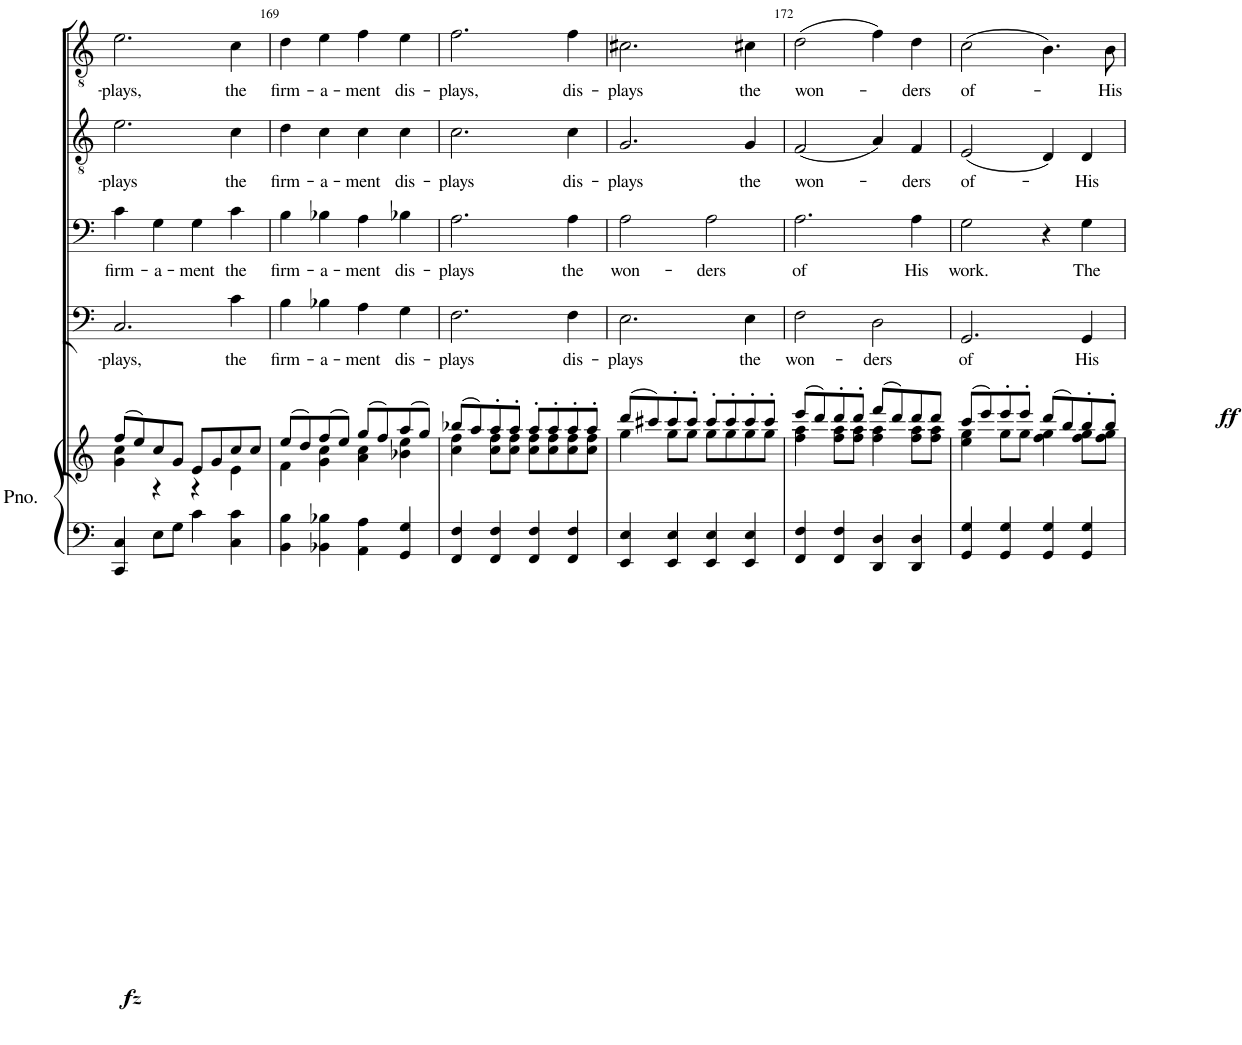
**kern	**kern	**dynam	**kern	**text	**kern	**text	**dynam	**kern	**text	**kern	**text
*part5	*part5	*part5	*part4	*part4	*part3	*part3	*part3	*part2	*part2	*part1	*part1
*staff6	*staff5	*staff5/6	*staff4	*staff4	*staff3	*staff3	*staff3	*staff2	*staff2	*staff1	*staff1
*I"Piano	*	*	*I"Bass	*	*I"Bass	*	*	*I"Tenor	*	*I"Bass	*
*I'Pno.	*	*	*I'B	*	*I'B	*	*	*I'T	*	*I'B	*
!!LO:PB:g=z
*clefF4	*clefG2	*	*clefF4	*	*clefF4	*	*	*clefGv2	*	*clefGv2	*
*k[]	*k[]	*	*k[]	*	*k[]	*	*	*k[]	*	*k[]	*
*M4/4	*M4/4	*	*M4/4	*	*M4/4	*	*	*M4/4	*	*M4/4	*
*met(c|)	*met(c|)	*	*met(c|)	*	*met(c|)	*	*	*met(c|)	*	*met(c|)	*
=168	=168	=168	=168	=168	=168	=168	=168	=168	=168	=168	=168
*	*^	*	*	*	*	*	*	*	*	*	*
!	!	!	!LO:DY:b=2	!	!LO:LY:b	!	!LO:LY:b	!	!	!LO:LY:b	!	!LO:LY:b
4CC/ 4C/	(8ff/L	4g\ 4cc\	fz	2.C/	-plays,	4c\	firm-	.	2.e\	-plays	2.e\	-plays,
.	8ee/)	.	.	.	.	.	.	.	.	.	.	.
!	!	!	!	!	!	!	!LO:LY:b	!	!	!	!	!
8E\L	8cc/	4r	.	.	.	4G\	-a-	.	.	.	.	.
8G\J	8g/J	.	.	.	.	.	.	.	.	.	.	.
!	!	!	!	!	!	!	!LO:LY:b	!	!	!	!	!
4c\	8e/L	4r	.	.	.	4G\	-ment	.	.	.	.	.
.	8g/	.	.	.	.	.	.	.	.	.	.	.
!	!	!	!	!	!LO:LY:b	!	!LO:LY:b	!	!	!LO:LY:b	!	!LO:LY:b
4C\ 4c\	8cc/	4e\	.	4c\	the	4c\	the	.	4c\	the	4c\	the
.	8cc/J	.	.	.	.	.	.	.	.	.	.	.
=169	=169	=169	=169	=169	=169	=169	=169	=169	=169	=169	=169	=169
!	!	!	!	!	!LO:LY:b	!	!LO:LY:b	!	!	!LO:LY:b	!	!LO:LY:b
4BB\ 4B\	(8ee/L	4f\	.	4B\	firm-	4B\	firm-	.	4d\	firm-	4d\	firm-
.	8dd/)	.	.	.	.	.	.	.	.	.	.	.
!	!	!	!	!	!LO:LY:b	!	!LO:LY:b	!	!	!LO:LY:b	!	!LO:LY:b
4BB-X\ 4B-X\	(8ff/	4g\ 4cc\	.	4B-X\	-a-	4B-X\	-a-	.	4c\	-a-	4e\	-a-
.	8ee/J)	.	.	.	.	.	.	.	.	.	.	.
!	!	!	!	!	!LO:LY:b	!	!LO:LY:b	!	!	!LO:LY:b	!	!LO:LY:b
4AA\ 4A\	(8gg/L	4a\ 4cc\	.	4A\	-ment	4A\	-ment	.	4c\	-ment	4f\	-ment
.	8ff/)	.	.	.	.	.	.	.	.	.	.	.
!	!	!	!	!	!LO:LY:b	!	!LO:LY:b	!	!	!LO:LY:b	!	!LO:LY:b
4GG/ 4G/	(8aa/	4b-X\ 4ee\	.	4G\	dis-	4B-X\	dis-	.	4c\	dis-	4e\	dis-
.	8gg/J)	.	.	.	.	.	.	.	.	.	.	.
=170	=170	=170	=170	=170	=170	=170	=170	=170	=170	=170	=170	=170
!	!	!	!	!	!LO:LY:b	!	!LO:LY:b	!	!	!LO:LY:b	!	!LO:LY:b
4FF/ 4F/	(8bb-X/L	4cc\ 4ff\	.	2.F\	-plays	2.A\	-plays	.	2.c\	-plays	2.f\	-plays,
.	8aa/)	.	.	.	.	.	.	.	.	.	.	.
4FF/ 4F/	8aa'/	8cc\ 8ff\L	.	.	.	.	.	.	.	.	.	.
.	8aa'/J	8cc\ 8ff\J	.	.	.	.	.	.	.	.	.	.
4FF/ 4F/	8aa'/L	8cc\ 8ff\L	.	.	.	.	.	.	.	.	.	.
.	8aa'/	8cc\ 8ff\	.	.	.	.	.	.	.	.	.	.
!	!	!	!	!	!LO:LY:b	!	!LO:LY:b	!	!	!LO:LY:b	!	!LO:LY:b
4FF/ 4F/	8aa'/	8cc\ 8ff\	.	4F\	dis-	4A\	the	.	4c\	dis-	4f\	dis-
.	8aa'/J	8cc\ 8ff\J	.	.	.	.	.	.	.	.	.	.
=171	=171	=171	=171	=171	=171	=171	=171	=171	=171	=171	=171	=171
!	!	!	!	!	!LO:LY:b	!	!LO:LY:b	!	!	!LO:LY:b	!	!LO:LY:b
4EE/ 4E/	(8ddd/L	4gg\	.	2.E\	-plays	2A\	won-	.	2.G/	-plays	2.c#X\	-plays
.	8ccc#X/)	.	.	.	.	.	.	.	.	.	.	.
4EE/ 4E/	8ccc#'/	8gg\L	.	.	.	.	.	.	.	.	.	.
.	8ccc#'/J	8gg\J	.	.	.	.	.	.	.	.	.	.
!	!	!	!	!	!	!	!LO:LY:b	!	!	!	!	!
4EE/ 4E/	8ccc#'/L	8gg\L	.	.	.	2A\	-ders	.	.	.	.	.
.	8ccc#'/	8gg\	.	.	.	.	.	.	.	.	.	.
!	!	!	!	!	!LO:LY:b	!	!	!	!	!LO:LY:b	!	!LO:LY:b
4EE/ 4E/	8ccc#'/	8gg\	.	4E\	the	.	.	.	4G/	the	4c#X\	the
.	8ccc#'/J	8gg\J	.	.	.	.	.	.	.	.	.	.
=172	=172	=172	=172	=172	=172	=172	=172	=172	=172	=172	=172	=172
!	!	!	!	!	!LO:LY:b	!	!LO:LY:b	!	!	!LO:LY:b	!	!LO:LY:b
4FF/ 4F/	(8eee/L	4ff\ 4aa\	.	2F\	won-	2.A\	of	.	(2F/	won-	(2d\	won-
.	8ddd/)	.	.	.	.	.	.	.	.	.	.	.
4FF/ 4F/	8ddd'/	8ff\ 8aa\L	.	.	.	.	.	.	.	.	.	.
.	8ddd'/J	8ff\ 8aa\J	.	.	.	.	.	.	.	.	.	.
!	!	!	!	!	!LO:LY:b	!	!	!	!	!	!	!
4DD/ 4D/	(8fff/L	4ff\ 4aa\	.	2D\	-ders	.	.	.	4A/)	.	4f\)	.
.	8ddd/)	.	.	.	.	.	.	.	.	.	.	.
!	!	!	!	!	!	!	!LO:LY:b	!	!	!LO:LY:b	!	!LO:LY:b
4DD/ 4D/	8ddd/	8ff\ 8aa\L	.	.	.	4A\	His	.	4F/	-ders	4d\	-ders
.	8ddd/J	8ff\ 8aa\J	.	.	.	.	.	.	.	.	.	.
=173	=173	=173	=173	=173	=173	=173	=173	=173	=173	=173	=173	=173
!	!	!	!	!	!LO:LY:b	!	!LO:LY:b	!	!	!LO:LY:b	!	!LO:LY:b
4GG/ 4G/	(8ccc/L	4ee\ 4gg\	.	2.GG/	of	2G\	work.	.	(2E/	of-	(2c\	of-
.	8eee/)	.	.	.	.	.	.	.	.	.	.	.
4GG/ 4G/	8eee'/	8gg\L	.	.	.	.	.	.	.	.	.	.
.	8eee'/J	8gg\J	.	.	.	.	.	.	.	.	.	.
4GG/ 4G/	(8ddd/L	4ff\ 4gg\	.	.	.	4r	.	.	4D/)	.	4.B\)	.
.	8bb/)	.	.	.	.	.	.	.	.	.	.	.
!	!	!	!	!	!LO:LY:b	!	!LO:LY:b	!LO:DY:b	!	!LO:LY:b	!	!
4GG/ 4G/	8bb'/	8ff\ 8gg\L	.	4GG/	His	4G\	The	ff	4D/	-His	.	.
!	!	!	!	!	!	!	!	!	!	!	!	!LO:LY:b
.	8bb'/J	8ff\ 8gg\J	.	.	.	.	.	.	.	.	8B\	-His
*	*v	*v	*	*	*	*	*	*	*	*	*	*
=	=	=	=	=	=	=	=	=	=	=	=
*-	*-	*-	*-	*-	*-	*-	*-	*-	*-	*-	*-
